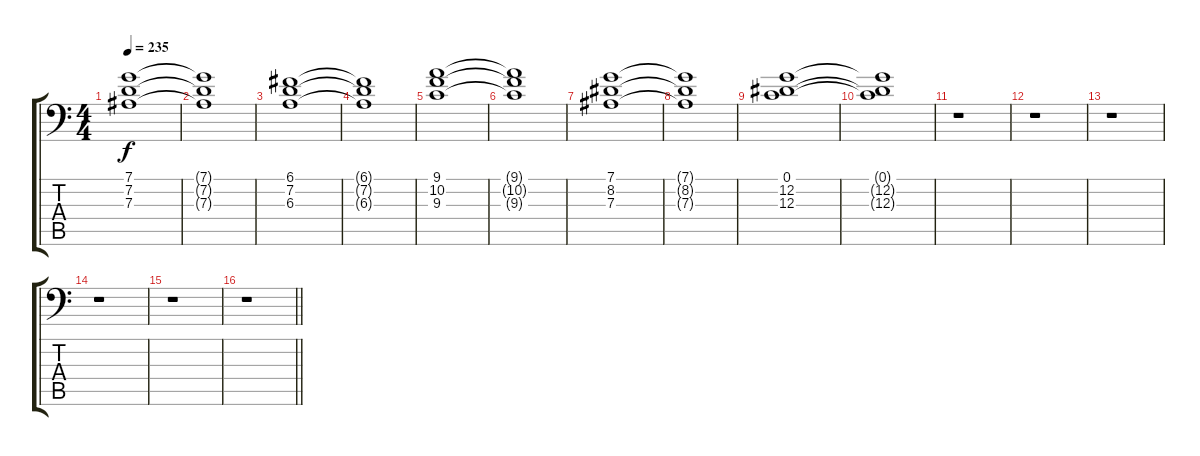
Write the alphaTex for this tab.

\track "" {instrument churchorgan}
\staff {score tabs}
\tuning (C4 G3 Eb3 Bb2 F2 Bb1) {hide}
\ts (4 4)
\tempo 235
\clef f4
\ks c
(7.1 7.2 7.3).1{dy f} |
(7.1{t} 7.2{t} 7.3{t}).1 |
(6.1 7.2 6.3).1 |
(6.1{t} 7.2{t} 6.3{t}).1 |
(9.1 10.2 9.3).1 |
(9.1{t} 10.2{t} 9.3{t}).1 |
(7.1 8.2 7.3).1 |
(7.1{t} 8.2{t} 7.3{t}).1 |
(0.1 12.2 12.3).1 |
(0.1{t} 12.2{t} 12.3{t}).1 |
r.1 |
r.1 |
r.1 |
r.1 |
r.1 |
\barLineRight lightlight
r.1
